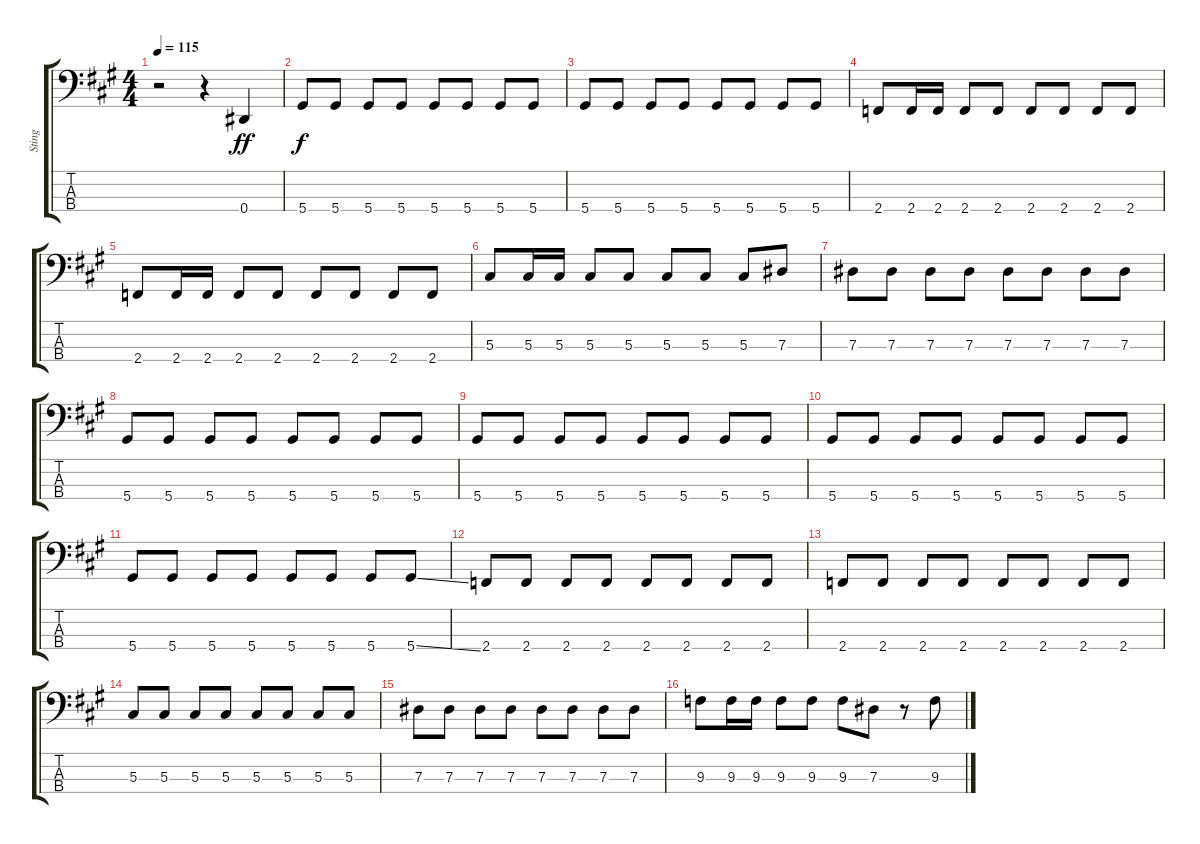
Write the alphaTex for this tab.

\track ("Sting" "Sting") {instrument fretlessbass}
\staff {score tabs}
\tuning (Gb2 Db2 Ab1 Eb1) {hide}
\ts (4 4)
\tempo 115
\clef f4
\ks a
r.2{dy ff instrument fretlessbass} r.4 0.4.4 |
5.4.8{dy f} 5.4.8 5.4.8 5.4.8 5.4.8 5.4.8 5.4.8 5.4.8 |
5.4.8 5.4.8 5.4.8 5.4.8 5.4.8 5.4.8 5.4.8 5.4.8 |
2.4.8 2.4.16 2.4.16 2.4.8 2.4.8 2.4.8 2.4.8 2.4.8 2.4.8 |
2.4.8 2.4.16 2.4.16 2.4.8 2.4.8 2.4.8 2.4.8 2.4.8 2.4.8 |
5.3.8 5.3.16 5.3.16 5.3.8 5.3.8 5.3.8 5.3.8 5.3.8 7.3.8 |
7.3.8 7.3.8 7.3.8 7.3.8 7.3.8 7.3.8 7.3.8 7.3.8 |
5.4.8 5.4.8 5.4.8 5.4.8 5.4.8 5.4.8 5.4.8 5.4.8 |
5.4.8 5.4.8 5.4.8 5.4.8 5.4.8 5.4.8 5.4.8 5.4.8 |
5.4.8 5.4.8 5.4.8 5.4.8 5.4.8 5.4.8 5.4.8 5.4.8 |
5.4.8 5.4.8 5.4.8 5.4.8 5.4.8 5.4.8 5.4.8 5.4{ss}.8 |
2.4.8 2.4.8 2.4.8 2.4.8 2.4.8 2.4.8 2.4.8 2.4.8 |
2.4.8 2.4.8 2.4.8 2.4.8 2.4.8 2.4.8 2.4.8 2.4.8 |
5.3.8 5.3.8 5.3.8 5.3.8 5.3.8 5.3.8 5.3.8 5.3.8 |
7.3.8 7.3.8 7.3.8 7.3.8 7.3.8 7.3.8 7.3.8 7.3.8 |
9.3.8 9.3.16 9.3.16 9.3.8 9.3.8 9.3.8 7.3.8 r.8 9.3.8
